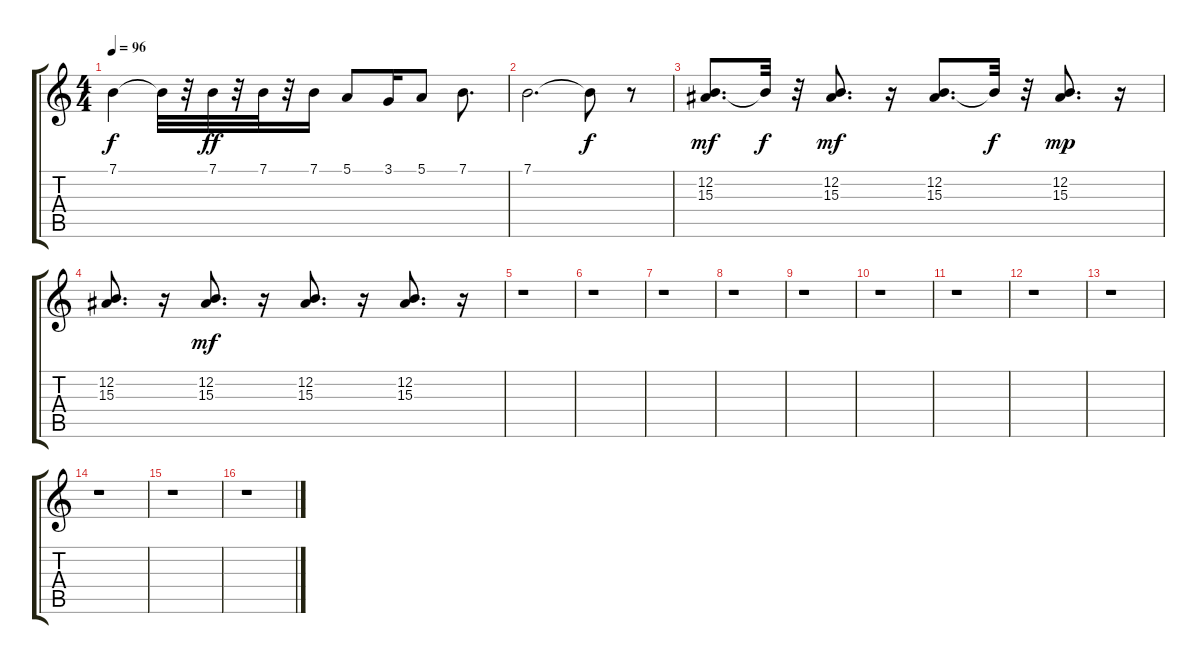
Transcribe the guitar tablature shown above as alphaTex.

\track "" {instrument flute}
\staff {score tabs}
\tuning (E4 B3 G3 D3 A2 E2) {hide}
\ts (4 4)
\tempo 96
\clef g2
\ks c
7.1{t}.4{dy f} 7.1{t}.32 r.32 7.1.32{dy ff} r.32 7.1.32 r.32 7.1.16 5.1.8 3.1.16 5.1.8 7.1.8{d} |
7.1.2{d} 7.1{t}.8{dy f} r.8 |
(12.2 15.3).8{d dy mf} 12.2{t}.32{dy f} r.32 (12.2 15.3).8{d dy mf} r.16 (12.2 15.3).8{d} 12.2{t}.32{dy f} r.32 (12.2 15.3).8{d dy mp} r.16 |
(12.2 15.3).8{d} r.16 (12.2 15.3).8{d dy mf} r.16 (12.2 15.3).8{d} r.16 (12.2 15.3).8{d} r.16 |
r.1 |
r.1 |
r.1 |
r.1 |
r.1 |
r.1 |
r.1 |
r.1 |
r.1 |
r.1 |
r.1 |
r.1
